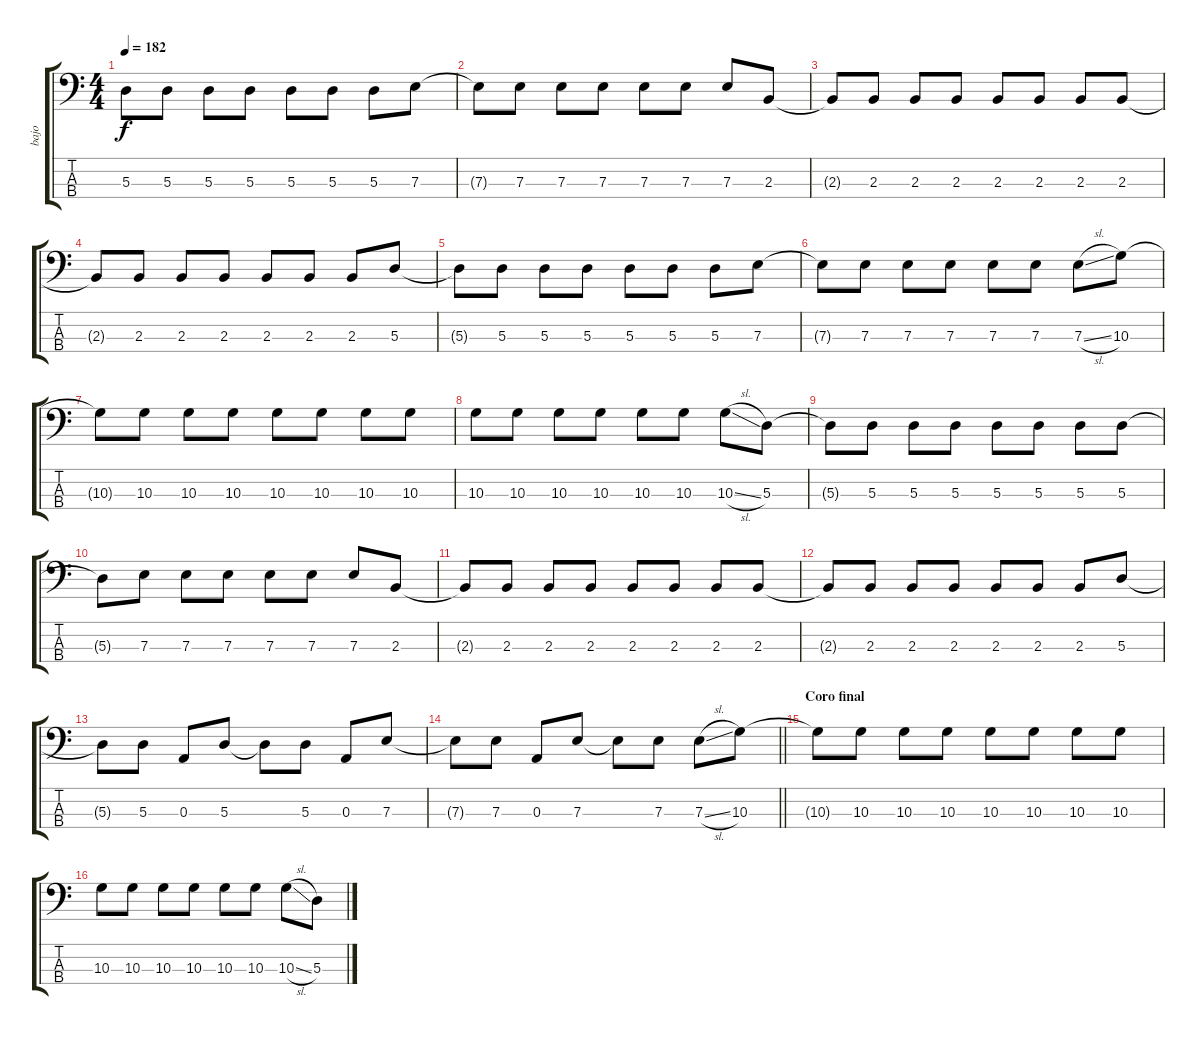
\track ("bajo" "bajo") {instrument electricbasspick}
\staff {score tabs}
\tuning (G2 D2 A1 E1) {hide}
\ts (4 4)
\tempo 182
\clef f4
\ks c
5.3{t}.8{dy f} 5.3.8 5.3.8 5.3.8 5.3.8 5.3.8 5.3.8 7.3.8 |
7.3{t}.8 7.3.8 7.3.8 7.3.8 7.3.8 7.3.8 7.3.8 2.3.8 |
2.3{t}.8 2.3.8 2.3.8 2.3.8 2.3.8 2.3.8 2.3.8 2.3.8 |
2.3{t}.8 2.3.8 2.3.8 2.3.8 2.3.8 2.3.8 2.3.8 5.3.8 |
5.3{t}.8 5.3.8 5.3.8 5.3.8 5.3.8 5.3.8 5.3.8 7.3.8 |
7.3{t}.8 7.3.8 7.3.8 7.3.8 7.3.8 7.3.8 7.3{sl}.8 10.3.8 |
10.3{t}.8 10.3.8 10.3.8 10.3.8 10.3.8 10.3.8 10.3.8 10.3.8 |
10.3.8 10.3.8 10.3.8 10.3.8 10.3.8 10.3.8 10.3{sl}.8 5.3.8 |
5.3{t}.8 5.3.8 5.3.8 5.3.8 5.3.8 5.3.8 5.3.8 5.3.8 |
5.3{t}.8 7.3.8 7.3.8 7.3.8 7.3.8 7.3.8 7.3.8 2.3.8 |
2.3{t}.8 2.3.8 2.3.8 2.3.8 2.3.8 2.3.8 2.3.8 2.3.8 |
2.3{t}.8 2.3.8 2.3.8 2.3.8 2.3.8 2.3.8 2.3.8 5.3.8 |
5.3{t}.8 5.3.8 0.3.8 5.3.8 5.3{t}.8 5.3.8 0.3.8 7.3.8 |
\barLineRight lightlight
7.3{t}.8 7.3.8 0.3.8 7.3.8 7.3{t}.8 7.3.8 7.3{sl}.8 10.3.8 |
\section ("" "Coro final")
10.3{t}.8 10.3.8 10.3.8 10.3.8 10.3.8 10.3.8 10.3.8 10.3.8 |
10.3.8 10.3.8 10.3.8 10.3.8 10.3.8 10.3.8 10.3{sl}.8 5.3.8
